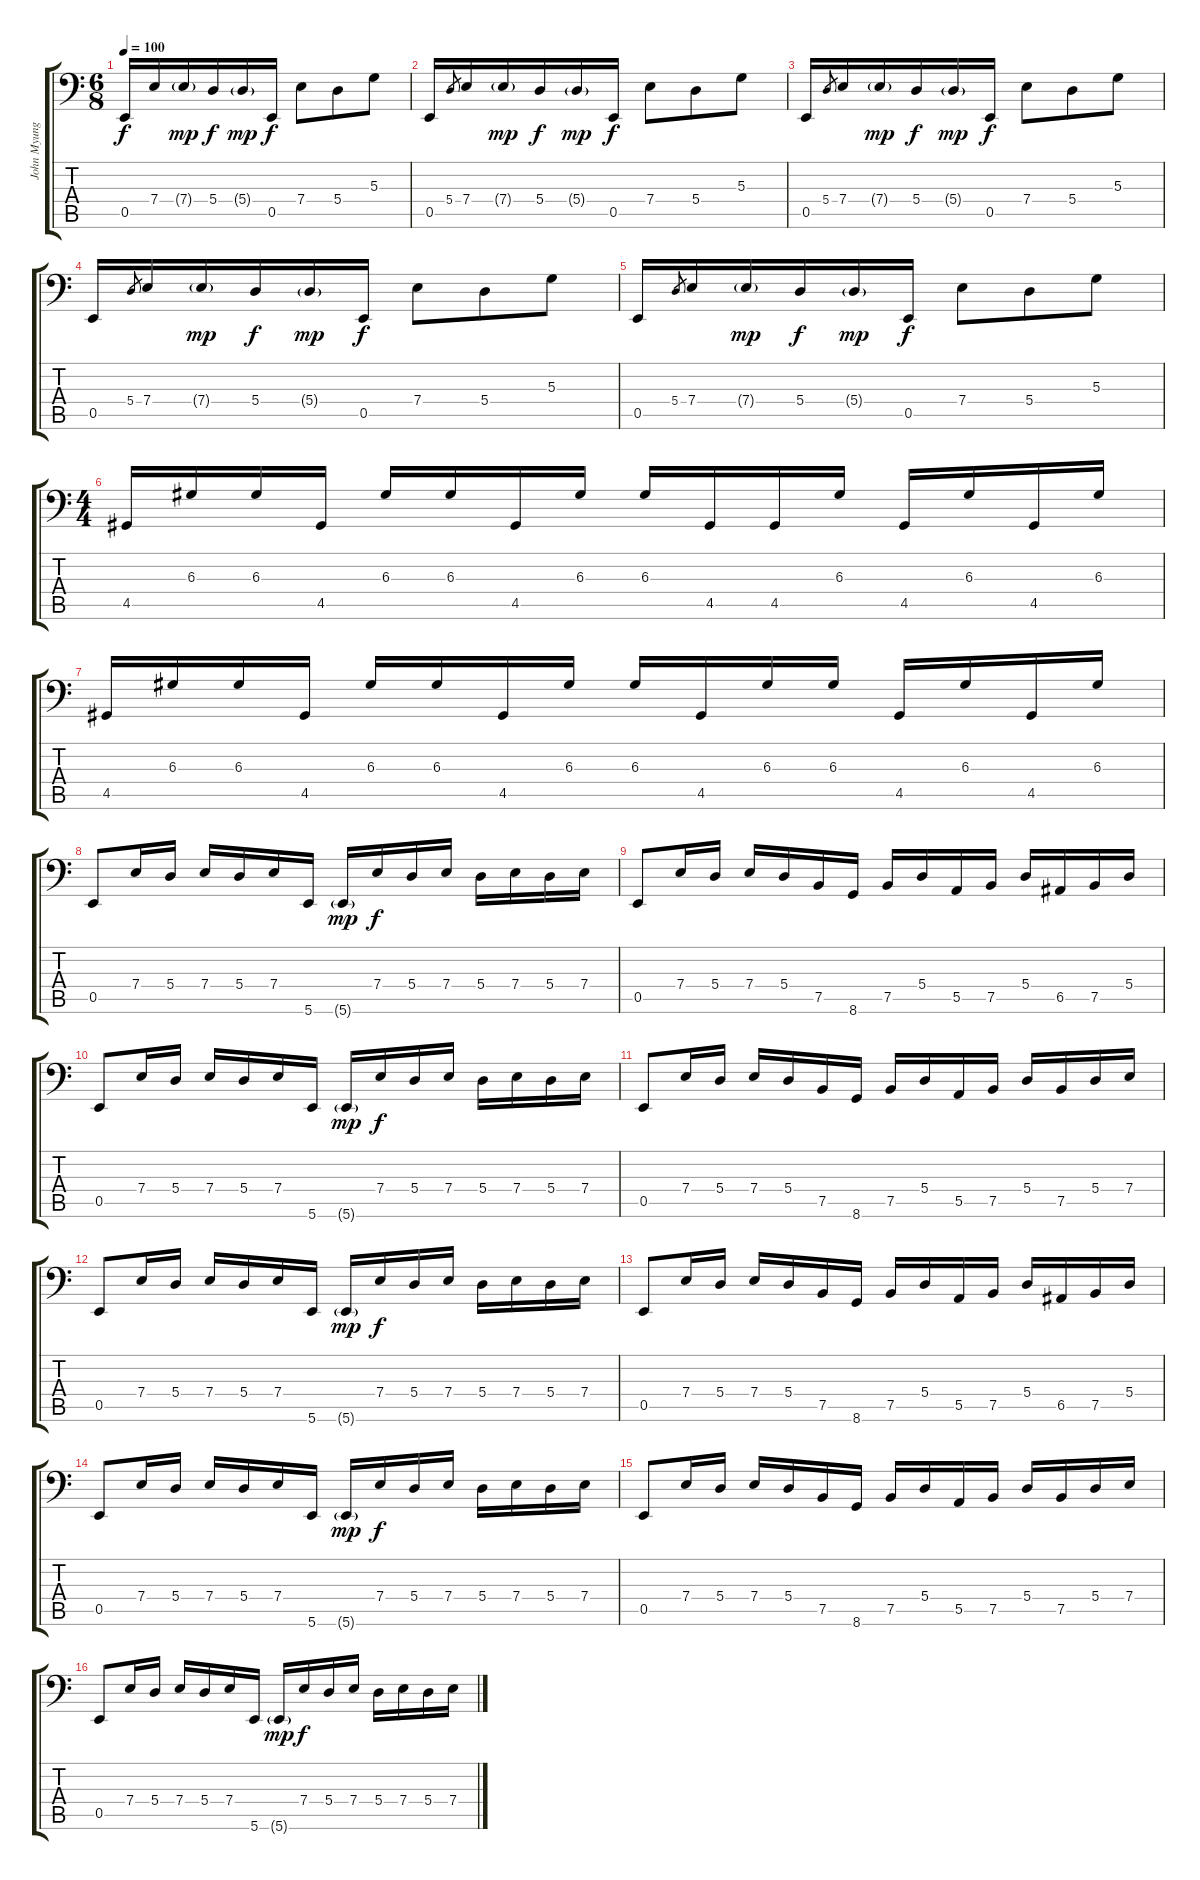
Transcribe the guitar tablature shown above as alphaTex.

\track ("John Myung - 6 Strings Bass" "John Myung") {instrument electricbassfinger}
\staff {score tabs}
\tuning (C3 G2 D2 A1 E1 B0) {hide}
\ts (6 8)
\tempo 100
\clef f4
\ks c
0.5.16{dy f} 7.4.16 7.4{g}.16{dy mp} 5.4.16{dy f} 5.4{g}.16{dy mp} 0.5.16{dy f} 7.4.8 5.4.8 5.3.8 |
0.5.16 5.4.8{gr} 7.4.16 7.4{g}.16{dy mp} 5.4.16{dy f} 5.4{g}.16{dy mp} 0.5.16{dy f} 7.4.8 5.4.8 5.3.8 |
0.5.16 5.4.8{gr} 7.4.16 7.4{g}.16{dy mp} 5.4.16{dy f} 5.4{g}.16{dy mp} 0.5.16{dy f} 7.4.8 5.4.8 5.3.8 |
0.5.16 5.4.8{gr} 7.4.16 7.4{g}.16{dy mp} 5.4.16{dy f} 5.4{g}.16{dy mp} 0.5.16{dy f} 7.4.8 5.4.8 5.3.8 |
0.5.16 5.4.8{gr} 7.4.16 7.4{g}.16{dy mp} 5.4.16{dy f} 5.4{g}.16{dy mp} 0.5.16{dy f} 7.4.8 5.4.8 5.3.8 |
\ts (4 4)
4.5.16 6.3.16 6.3.16 4.5.16 6.3.16 6.3.16 4.5.16 6.3.16 6.3.16 4.5.16 4.5.16 6.3.16 4.5.16 6.3.16 4.5.16 6.3.16 |
4.5.16 6.3.16 6.3.16 4.5.16 6.3.16 6.3.16 4.5.16 6.3.16 6.3.16 4.5.16 6.3.16 6.3.16 4.5.16 6.3.16 4.5.16 6.3.16 |
0.5.8 7.4.16 5.4.16 7.4.16 5.4.16 7.4.16 5.6.16 5.6{g}.16{dy mp} 7.4.16{dy f} 5.4.16 7.4.16 5.4.16 7.4.16 5.4.16 7.4.16 |
0.5.8 7.4.16 5.4.16 7.4.16 5.4.16 7.5.16 8.6.16 7.5.16 5.4.16 5.5.16 7.5.16 5.4.16 6.5.16 7.5.16 5.4.16 |
0.5.8 7.4.16 5.4.16 7.4.16 5.4.16 7.4.16 5.6.16 5.6{g}.16{dy mp} 7.4.16{dy f} 5.4.16 7.4.16 5.4.16 7.4.16 5.4.16 7.4.16 |
0.5.8 7.4.16 5.4.16 7.4.16 5.4.16 7.5.16 8.6.16 7.5.16 5.4.16 5.5.16 7.5.16 5.4.16 7.5.16 5.4.16 7.4.16 |
0.5.8 7.4.16 5.4.16 7.4.16 5.4.16 7.4.16 5.6.16 5.6{g}.16{dy mp} 7.4.16{dy f} 5.4.16 7.4.16 5.4.16 7.4.16 5.4.16 7.4.16 |
0.5.8 7.4.16 5.4.16 7.4.16 5.4.16 7.5.16 8.6.16 7.5.16 5.4.16 5.5.16 7.5.16 5.4.16 6.5.16 7.5.16 5.4.16 |
0.5.8 7.4.16 5.4.16 7.4.16 5.4.16 7.4.16 5.6.16 5.6{g}.16{dy mp} 7.4.16{dy f} 5.4.16 7.4.16 5.4.16 7.4.16 5.4.16 7.4.16 |
0.5.8 7.4.16 5.4.16 7.4.16 5.4.16 7.5.16 8.6.16 7.5.16 5.4.16 5.5.16 7.5.16 5.4.16 7.5.16 5.4.16 7.4.16 |
0.5.8 7.4.16 5.4.16 7.4.16 5.4.16 7.4.16 5.6.16 5.6{g}.16{dy mp} 7.4.16{dy f} 5.4.16 7.4.16 5.4.16 7.4.16 5.4.16 7.4.16
